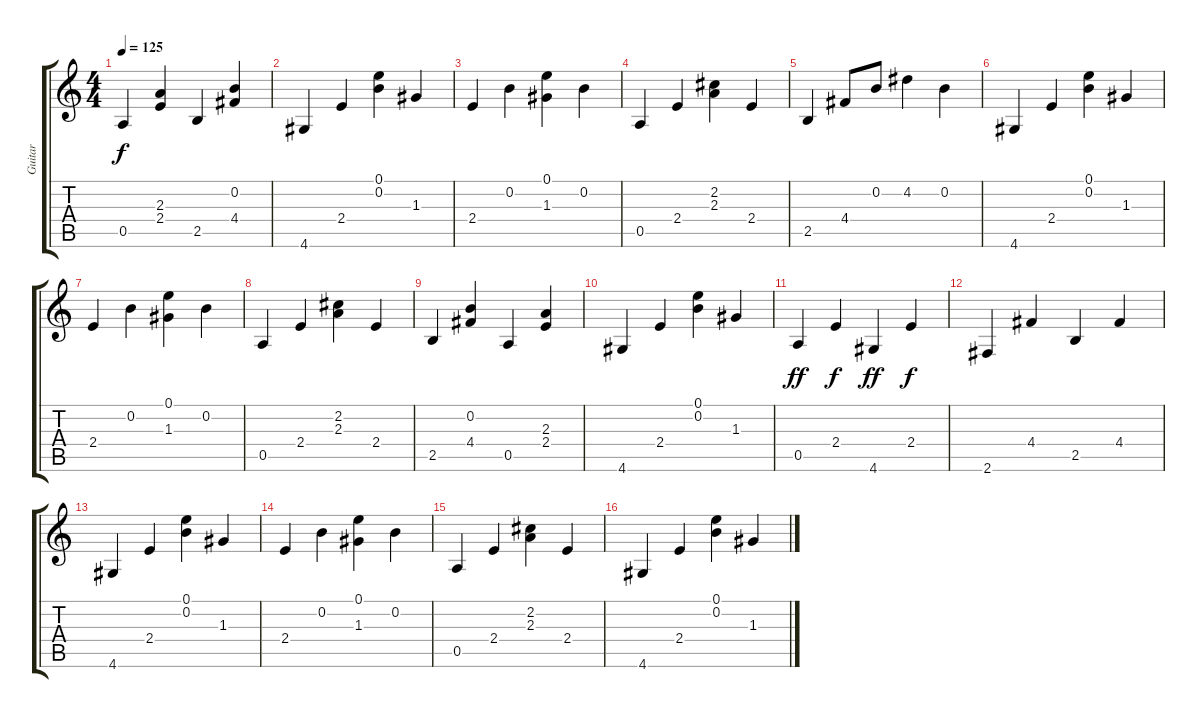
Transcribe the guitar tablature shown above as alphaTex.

\track ("Guitar" "Guitar") {instrument acousticguitarsteel}
\staff {score tabs}
\tuning (E4 B3 G3 D3 A2 E2) {hide}
\ts (4 4)
\tempo 125
\clef g2
\ks c
0.5.4{dy f} (2.3 2.4).4 2.5.4 (0.2 4.4).4 |
4.6.4 2.4.4 (0.1 0.2).4 1.3.4 |
2.4.4 0.2.4 (0.1 1.3).4 0.2.4 |
0.5.4 2.4.4 (2.2 2.3).4 2.4.4 |
2.5.4 4.4.8 0.2.8 4.2.4 0.2.4 |
4.6.4 2.4.4 (0.1 0.2).4 1.3.4 |
2.4.4 0.2.4 (0.1 1.3).4 0.2.4 |
0.5.4 2.4.4 (2.2 2.3).4 2.4.4 |
2.5.4 (0.2 4.4).4 0.5.4 (2.3 2.4).4 |
4.6.4 2.4.4 (0.1 0.2).4 1.3.4 |
0.5.4{dy ff} 2.4.4{dy f} 4.6.4{dy ff} 2.4.4{dy f} |
2.6.4 4.4.4 2.5.4 4.4.4 |
4.6.4 2.4.4 (0.1 0.2).4 1.3.4 |
2.4.4 0.2.4 (0.1 1.3).4 0.2.4 |
0.5.4 2.4.4 (2.2 2.3).4 2.4.4 |
4.6.4 2.4.4 (0.1 0.2).4 1.3.4
